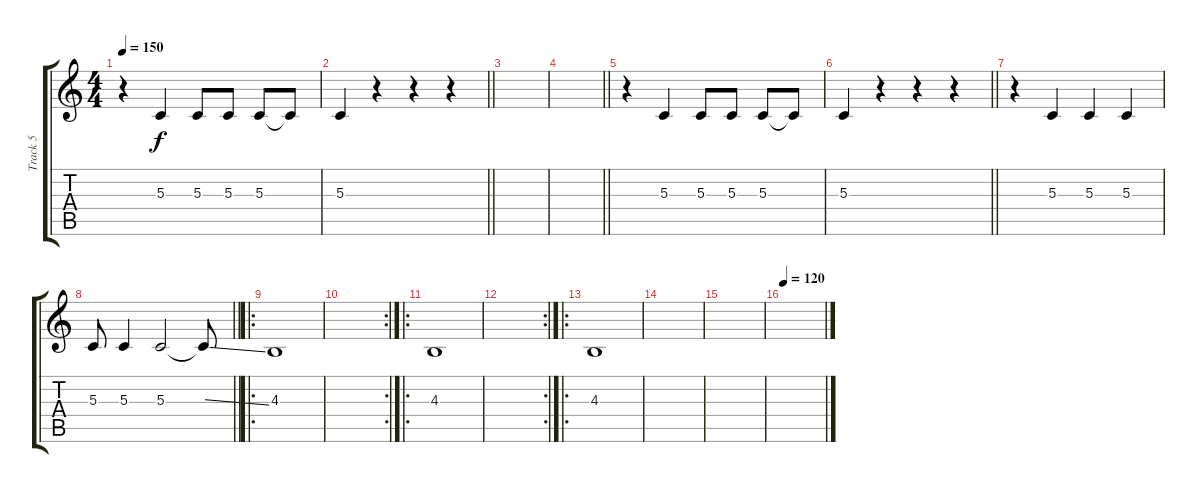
\track ("Track 5" "Track 5") {instrument lead6voice}
\staff {score tabs}
\tuning (E4 B3 G3 D3 A2 E2) {hide}
\ts (4 4)
\tempo 150
\clef g2
\ks c
r.4{dy mp} 5.3.4{dy f} 5.3.8 5.3.8 5.3.8 5.3{t}.8 |
\barLineRight lightlight
5.3.4 r.4 r.4 r.4 |
|
\barLineRight lightlight
|
r.4 5.3.4 5.3.8 5.3.8 5.3.8 5.3{t}.8 |
\barLineRight lightlight
5.3.4 r.4 r.4 r.4 |
r.4 5.3.4 5.3.4 5.3.4 |
\barLineRight lightlight
5.3.8 5.3.4 5.3.2 5.3{ss t}.8 |
\ro
4.3.1 |
\rc 2
|
\ro
4.3.1 |
\rc 2
|
\ro
4.3.1 |
|
|
\tempo 120
